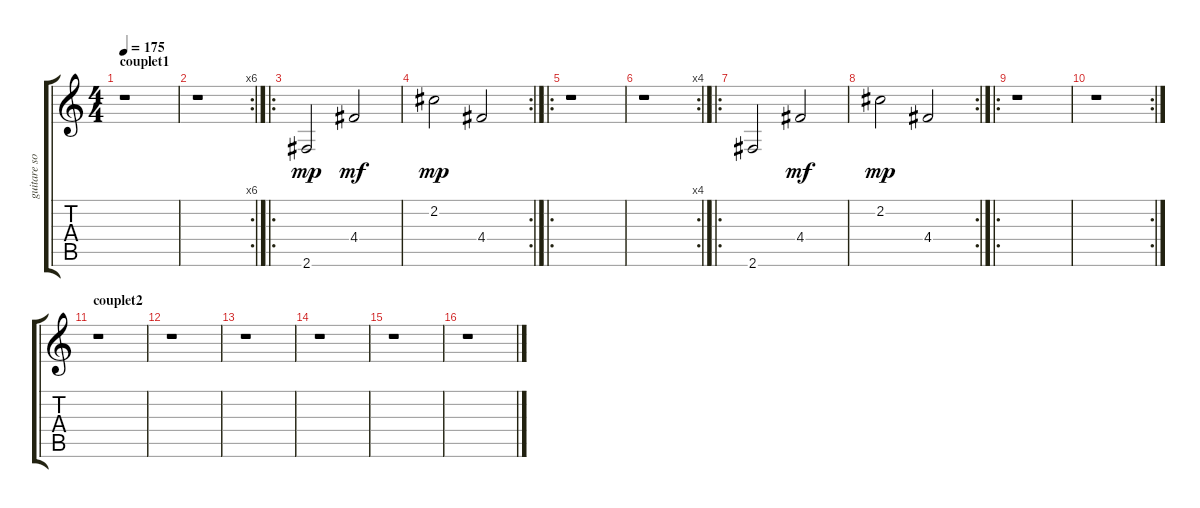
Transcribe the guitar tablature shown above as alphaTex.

\track ("guitare solo saturée" "guitare so") {instrument overdrivenguitar}
\staff {score tabs}
\tuning (E4 B3 G3 D3 A2 E2) {hide}
\ts (4 4)
\section ("" "couplet1")
\tempo 175
\clef g2
\ks c
r.1{dy mp instrument overdrivenguitar} |
\rc 6
r.1 |
\ro
2.6.2 4.4.2{dy mf} |
\rc 2
2.2.2{dy mp} 4.4.2 |
\ro
r.1 |
\rc 4
r.1 |
\ro
2.6.2 4.4.2{dy mf} |
\rc 2
2.2.2{dy mp} 4.4.2 |
\ro
r.1 |
\rc 2
r.1 |
\section ("" "couplet2")
r.1 |
r.1 |
r.1 |
r.1 |
r.1 |
r.1
